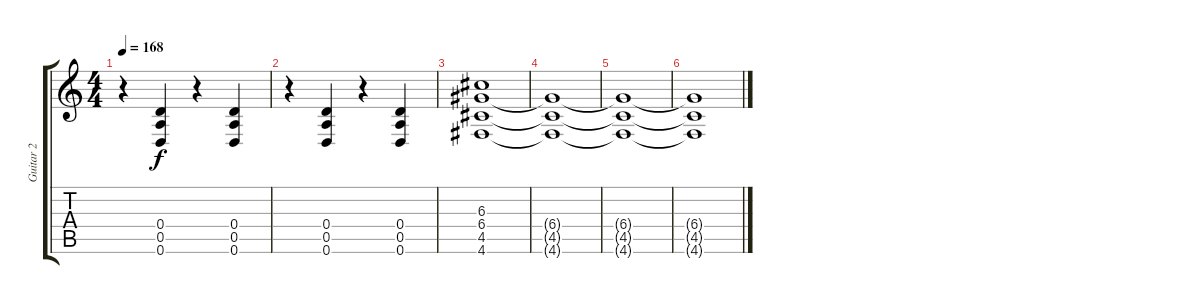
\track ("Guitar 2" "Guitar 2") {instrument overdrivenguitar}
\staff {score tabs}
\tuning (E4 B3 G3 D3 A2 D2) {hide}
\ts (4 4)
\tempo 168
\clef g2
\ks c
r.4{dy f} (0.4 0.5 0.6).4 r.4 (0.4 0.5 0.6).4 |
r.4 (0.4 0.5 0.6).4 r.4 (0.4 0.5 0.6).4 |
(6.3 6.4 4.5 4.6).1 |
(6.4{t} 4.5{t} 4.6{t}).1 |
(6.4{t} 4.5{t} 4.6{t}).1 |
(6.4{t} 4.5{t} 4.6{t}).1
